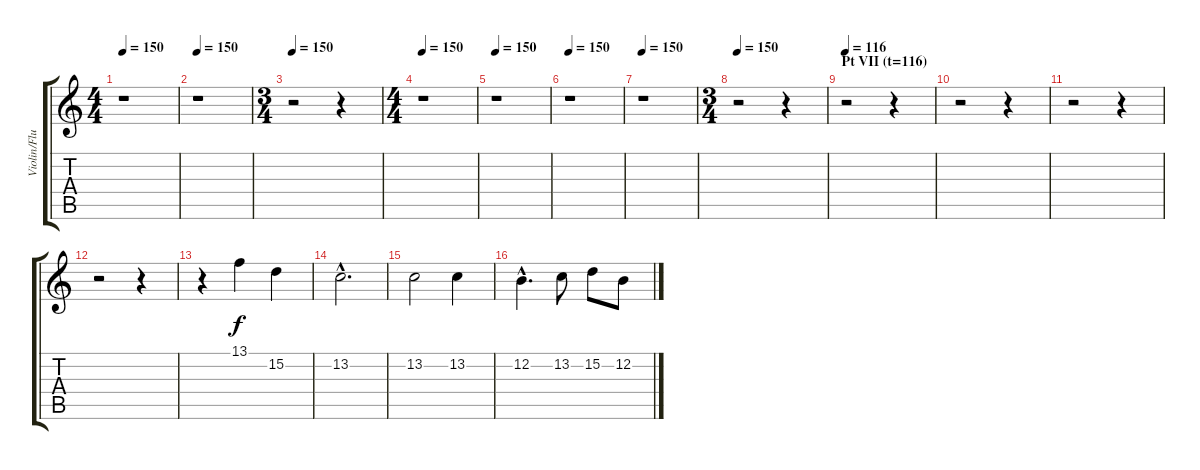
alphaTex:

\track ("Violin/Flute" "Violin/Flu") {instrument violin}
\staff {score tabs}
\tuning (E4 B3 G3 D3 A2 E2) {hide}
\ts (4 4)
\tempo 150
\clef g2
\ks c
r.1{dy f} |
\tempo 150
r.1 |
\ts (3 4)
\tempo 150
r.2 r.4 |
\ts (4 4)
\tempo 150
r.1 |
\tempo 150
r.1 |
\tempo 150
r.1 |
\tempo 150
r.1 |
\ts (3 4)
\tempo 150
r.2 r.4 |
\section ("" "Pt VII (t=116)")
\tempo 116
r.2 r.4 |
r.2 r.4 |
r.2 r.4 |
r.2 r.4 |
r.4{instrument flute} 13.1.4 15.2.4 |
13.2{hac}.2{d} |
13.2.2{instrument flute} 13.2.4 |
12.2{hac}.4{d} 13.2.8 15.2.8 12.2.8
